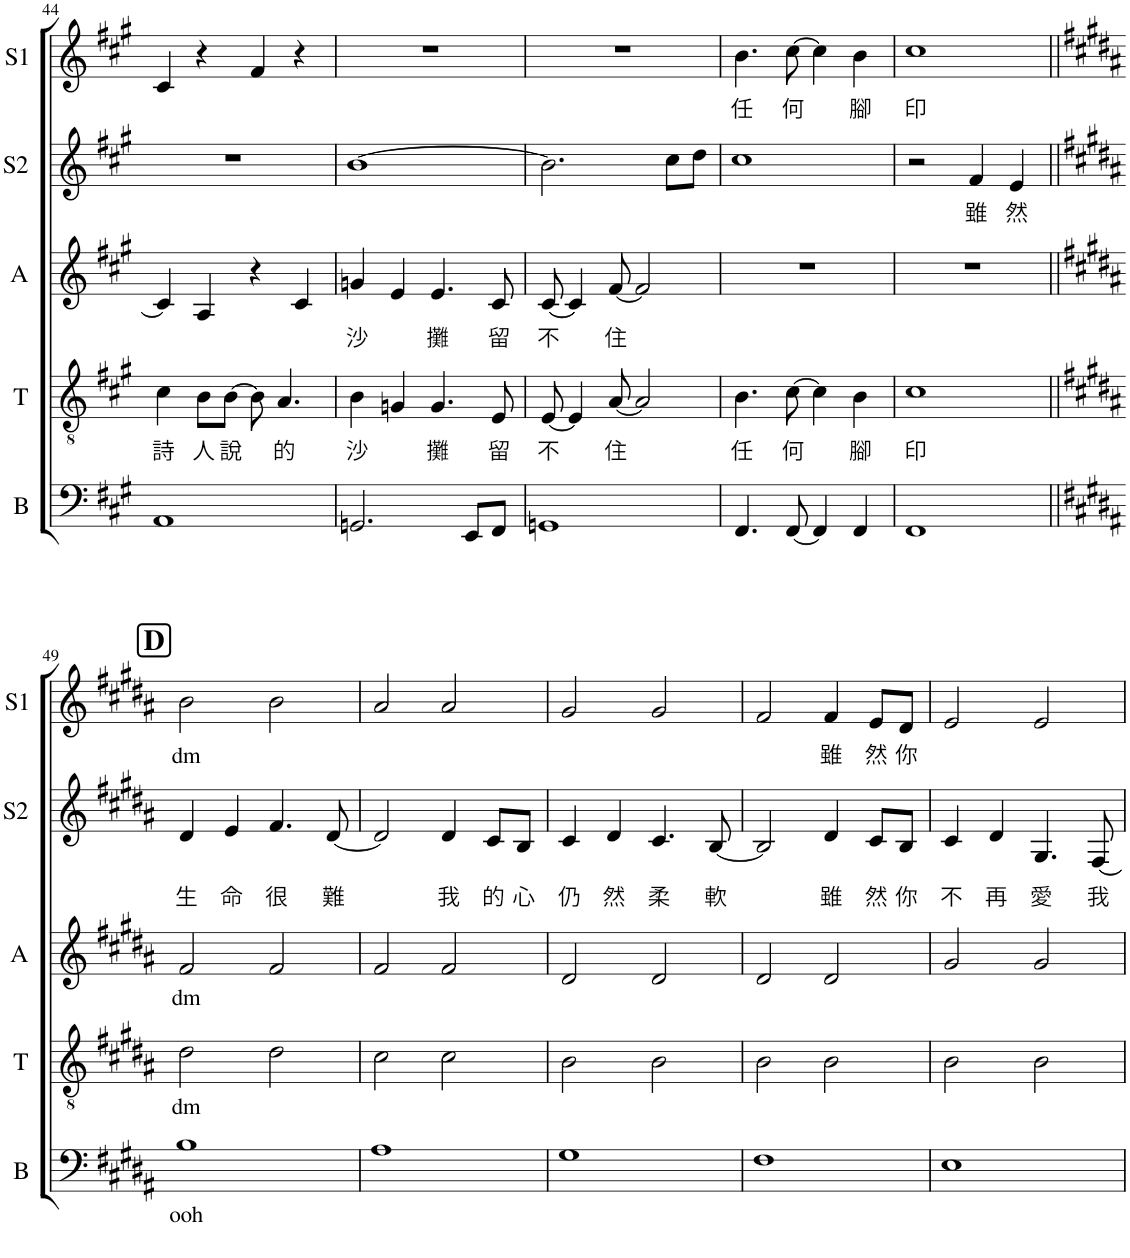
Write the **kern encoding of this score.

**kern	**text	**kern	**text	**kern	**text	**kern	**text	**kern	**text
*part5	*part5	*part4	*part4	*part3	*part3	*part2	*part2	*part1	*part1
*staff5	*staff5	*staff4	*staff4	*staff3	*staff3	*staff2	*staff2	*staff1	*staff1
*I"B	*	*I"T	*	*I"A	*	*I"S2	*	*I"S1	*
*I'B	*	*I'T	*	*I'A	*	*I'S2	*	*I'S1	*
!!LO:PB:g=z
*clefF4	*	*clefGv2	*	*clefG2	*	*clefG2	*	*clefG2	*
*k[f#c#g#]	*	*k[f#c#g#]	*	*k[f#c#g#]	*	*k[f#c#g#]	*	*k[f#c#g#]	*
*M4/4	*	*M4/4	*	*M4/4	*	*M4/4	*	*M4/4	*
=44	=44	=44	=44	=44	=44	=44	=44	=44	=44
!	!	!	!LO:LY:b	!	!	!	!	!	!
1AA	.	4c#\	詩	4c#/]	.	1r	.	4c#/	.
!	!	!	!LO:LY:b	!	!	!	!	!	!
.	.	8B\L	人	4A/	.	.	.	4r	.
!	!	!	!LO:LY:b	!	!	!	!	!	!
.	.	[8B\J	說	.	.	.	.	.	.
.	.	8B\]	.	4r	.	.	.	4f#/	.
!	!	!	!LO:LY:b	!	!	!	!	!	!
.	.	4.A/	的	.	.	.	.	.	.
.	.	.	.	4c#/	.	.	.	4r	.
=45	=45	=45	=45	=45	=45	=45	=45	=45	=45
!	!	!	!LO:LY:b	!	!LO:LY:b	!	!	!	!
2.GGn/	.	4B\	沙	4gn/	沙	[1b	.	1r	.
.	.	4Gn/	.	4e/	.	.	.	.	.
!	!	!	!LO:LY:b	!	!LO:LY:b	!	!	!	!
.	.	4.G/	攤	4.e/	攤	.	.	.	.
8EE/L	.	.	.	.	.	.	.	.	.
!	!	!	!LO:LY:b	!	!LO:LY:b	!	!	!	!
8FF#/J	.	8E/	留	8c#/	留	.	.	.	.
=46	=46	=46	=46	=46	=46	=46	=46	=46	=46
!	!	!	!LO:LY:b	!	!LO:LY:b	!	!	!	!
1GGn	.	[8E/	不	[8c#/	不	2.b\]	.	1r	.
.	.	4E/]	.	4c#/]	.	.	.	.	.
!	!	!	!LO:LY:b	!	!LO:LY:b	!	!	!	!
.	.	[8A/	住	[8f#/	住	.	.	.	.
.	.	2A/]	.	2f#/]	.	.	.	.	.
.	.	.	.	.	.	8cc#\L	.	.	.
.	.	.	.	.	.	8dd\J	.	.	.
=47	=47	=47	=47	=47	=47	=47	=47	=47	=47
!	!	!	!LO:LY:b	!	!	!	!	!	!LO:LY:b
4.FF#/	.	4.B\	任	1r	.	1cc#	.	4.b\	任
!	!	!	!LO:LY:b	!	!	!	!	!	!LO:LY:b
[8FF#/	.	[8c#\	何	.	.	.	.	[8cc#\	何
4FF#/]	.	4c#\]	.	.	.	.	.	4cc#\]	.
!	!	!	!LO:LY:b	!	!	!	!	!	!LO:LY:b
4FF#/	.	4B\	腳	.	.	.	.	4b\	腳
=48	=48	=48	=48	=48	=48	=48	=48	=48	=48
!	!	!	!LO:LY:b	!	!	!	!	!	!LO:LY:b
1FF#	.	1c#	印	1r	.	2r	.	1cc#	印
!	!	!	!	!	!	!	!LO:LY:b	!	!
.	.	.	.	.	.	4f#/	雖	.	.
!	!	!	!	!	!	!	!LO:LY:b	!	!
.	.	.	.	.	.	4e/	然	.	.
!!LO:LB:g=z
!!LO:REH:place=s1:a:B:cj:fs=14:t=D
=49||	=49||	=49||	=49||	=49||	=49||	=49||	=49||	=49||	=49||
*k[f#c#g#d#a#]	*	*k[f#c#g#d#a#]	*	*k[f#c#g#d#a#]	*	*k[f#c#g#d#a#]	*	*k[f#c#g#d#a#]	*
!	!LO:LY:b	!	!LO:LY:b	!	!LO:LY:b	!	!LO:LY:b	!	!LO:LY:b
1B	ooh	2d#\	dm	2f#/	dm	4d#/	生	2b\	dm
!	!	!	!	!	!	!	!LO:LY:b	!	!
.	.	.	.	.	.	4e/	命	.	.
!	!	!	!	!	!	!	!LO:LY:b	!	!
.	.	2d#\	.	2f#/	.	4.f#/	很	2b\	.
!	!	!	!	!	!	!	!LO:LY:b	!	!
.	.	.	.	.	.	[8d#/	難	.	.
=50	=50	=50	=50	=50	=50	=50	=50	=50	=50
1A#	.	2c#\	.	2f#/	.	2d#/]	.	2a#/	.
!	!	!	!	!	!	!	!LO:LY:b	!	!
.	.	2c#\	.	2f#/	.	4d#/	我	2a#/	.
!	!	!	!	!	!	!	!LO:LY:b	!	!
.	.	.	.	.	.	8c#/L	的	.	.
!	!	!	!	!	!	!	!LO:LY:b	!	!
.	.	.	.	.	.	8B/J	心	.	.
=51	=51	=51	=51	=51	=51	=51	=51	=51	=51
!	!	!	!	!	!	!	!LO:LY:b	!	!
1G#	.	2B\	.	2d#/	.	4c#/	仍	2g#/	.
!	!	!	!	!	!	!	!LO:LY:b	!	!
.	.	.	.	.	.	4d#/	然	.	.
!	!	!	!	!	!	!	!LO:LY:b	!	!
.	.	2B\	.	2d#/	.	4.c#/	柔	2g#/	.
!	!	!	!	!	!	!	!LO:LY:b	!	!
.	.	.	.	.	.	[8B/	軟	.	.
=52	=52	=52	=52	=52	=52	=52	=52	=52	=52
1F#	.	2B\	.	2d#/	.	2B/]	.	2f#/	.
!	!	!	!	!	!	!	!LO:LY:b	!	!LO:LY:b
.	.	2B\	.	2d#/	.	4d#/	雖	4f#/	雖
!	!	!	!	!	!	!	!LO:LY:b	!	!LO:LY:b
.	.	.	.	.	.	8c#/L	然	8e/L	然
!	!	!	!	!	!	!	!LO:LY:b	!	!LO:LY:b
.	.	.	.	.	.	8B/J	你	8d#/J	你
=53	=53	=53	=53	=53	=53	=53	=53	=53	=53
!	!	!	!	!	!	!	!LO:LY:b	!	!
1E	.	2B\	.	2g#/	.	4c#/	不	2e/	.
!	!	!	!	!	!	!	!LO:LY:b	!	!
.	.	.	.	.	.	4d#/	再	.	.
!	!	!	!	!	!	!	!LO:LY:b	!	!
.	.	2B\	.	2g#/	.	4.G#/	愛	2e/	.
!	!	!	!	!	!	!	!LO:LY:b	!	!
.	.	.	.	.	.	[8F#/	我	.	.
=	=	=	=	=	=	=	=	=	=
*-	*-	*-	*-	*-	*-	*-	*-	*-	*-
